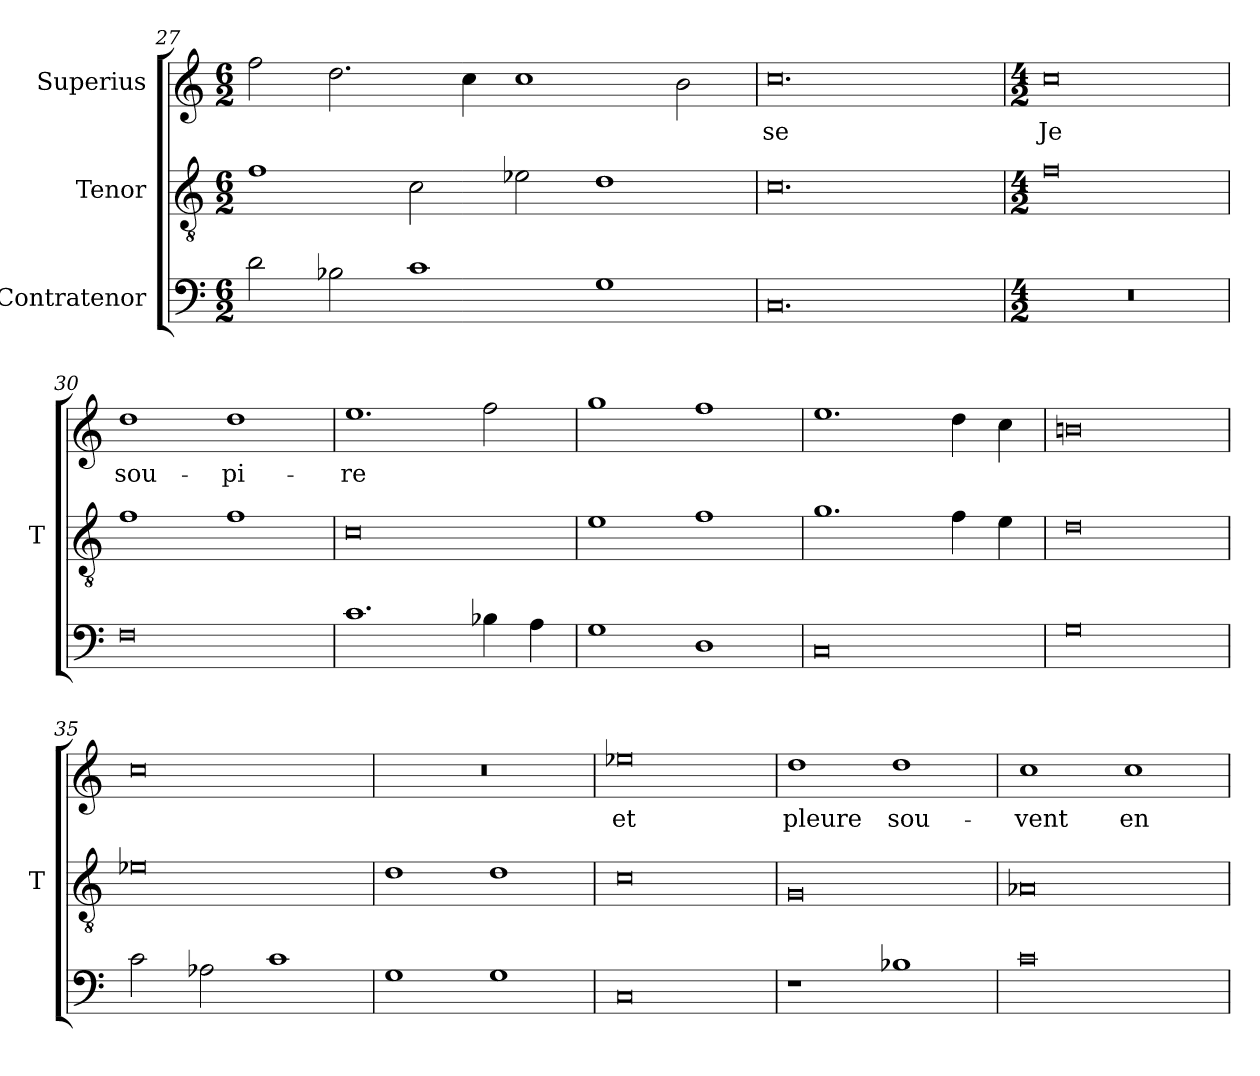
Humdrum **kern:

**kern	**kern	**kern	**text
*part3	*part2	*part1	*part1
*staff3	*staff2	*staff1	*staff1
*I"Contratenor	*I"Tenor	*I"Superius	*
*	*I'T	*	*
*clefF4	*clefGv2	*clefG2	*
*M6/2	*M6/2	*M6/2	*
=27	=27	=27	=27
2d	1f	2ff	.
2B-X	.	2.dd	.
1c	2c	.	.
.	.	4cc	.
.	2e-X	1cc	.
1G	1d	.	.
.	.	2b	.
=28	=28	=28	=28
0.C	0.c	0.cc	-se
=29	=29	=29	=29
*M4/2	*M4/2	*M4/2	*
0r	0f	0cc	-Je
=30	=30	=30	=30
0F	1f	1dd	sou-
.	1f	1dd	-pi-
=31	=31	=31	=31
1.c	0c	1.ee	-re
4B-X	.	2ff	.
4A	.	.	.
=32	=32	=32	=32
1G	1e	1gg	.
1D	1f	1ff	.
=33	=33	=33	=33
0C	1.g	1.ee	.
.	4f	4dd	.
.	4e	4cc	.
=34	=34	=34	=34
0G	0d	0bn	.
=35	=35	=35	=35
2c	0e-X	0cc	.
2A-X	.	.	.
1c	.	.	.
=36	=36	=36	=36
1G	1d	0r	.
1G	1d	.	.
=37	=37	=37	=37
0C	0c	0ee-X	-et
=38	=38	=38	=38
1r	0G	1dd	-pleure
1B-X	.	1dd	sou-
=39	=39	=39	=39
0c	0A-X	1cc	-vent
.	.	1cc	-en
=	=	=	=
*-	*-	*-	*-
